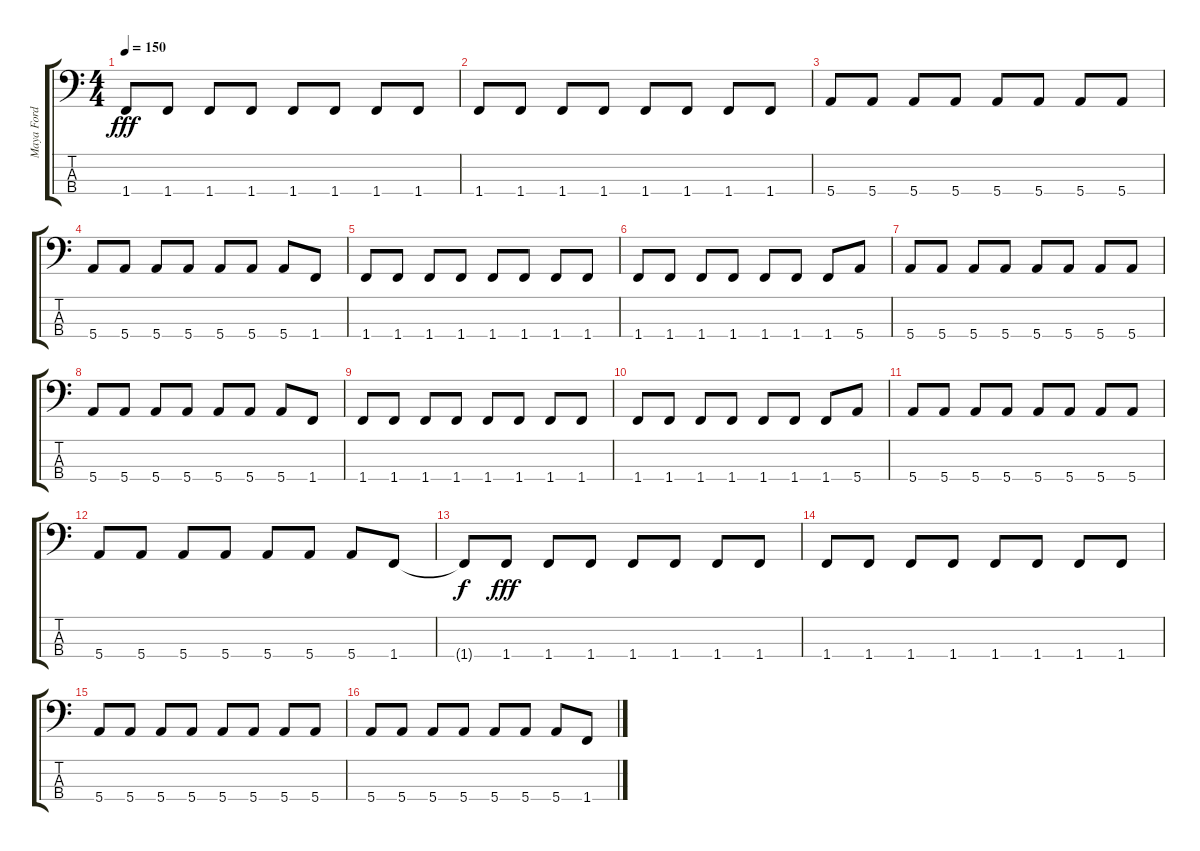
\track ("Maya Ford" "Maya Ford") {instrument electricbassfinger}
\staff {score tabs}
\tuning (G2 D2 A1 E1) {hide}
\ts (4 4)
\tempo 150
\clef f4
\ks c
1.4{t}.8{dy fff} 1.4.8 1.4.8 1.4.8 1.4.8 1.4.8 1.4.8 1.4.8 |
1.4.8 1.4.8 1.4.8 1.4.8 1.4.8 1.4.8 1.4.8 1.4.8 |
5.4.8 5.4.8 5.4.8 5.4.8 5.4.8 5.4.8 5.4.8 5.4.8 |
5.4.8 5.4.8 5.4.8 5.4.8 5.4.8 5.4.8 5.4.8 1.4.8 |
1.4.8 1.4.8 1.4.8 1.4.8 1.4.8 1.4.8 1.4.8 1.4.8 |
1.4.8 1.4.8 1.4.8 1.4.8 1.4.8 1.4.8 1.4.8 5.4.8 |
5.4.8 5.4.8 5.4.8 5.4.8 5.4.8 5.4.8 5.4.8 5.4.8 |
5.4.8 5.4.8 5.4.8 5.4.8 5.4.8 5.4.8 5.4.8 1.4.8 |
1.4.8 1.4.8 1.4.8 1.4.8 1.4.8 1.4.8 1.4.8 1.4.8 |
1.4.8 1.4.8 1.4.8 1.4.8 1.4.8 1.4.8 1.4.8 5.4.8 |
5.4.8 5.4.8 5.4.8 5.4.8 5.4.8 5.4.8 5.4.8 5.4.8 |
5.4.8 5.4.8 5.4.8 5.4.8 5.4.8 5.4.8 5.4.8 1.4.8 |
1.4{t}.8{dy f} 1.4.8{dy fff} 1.4.8 1.4.8 1.4.8 1.4.8 1.4.8 1.4.8 |
1.4.8 1.4.8 1.4.8 1.4.8 1.4.8 1.4.8 1.4.8 1.4.8 |
5.4.8 5.4.8 5.4.8 5.4.8 5.4.8 5.4.8 5.4.8 5.4.8 |
5.4.8 5.4.8 5.4.8 5.4.8 5.4.8 5.4.8 5.4.8 1.4.8
